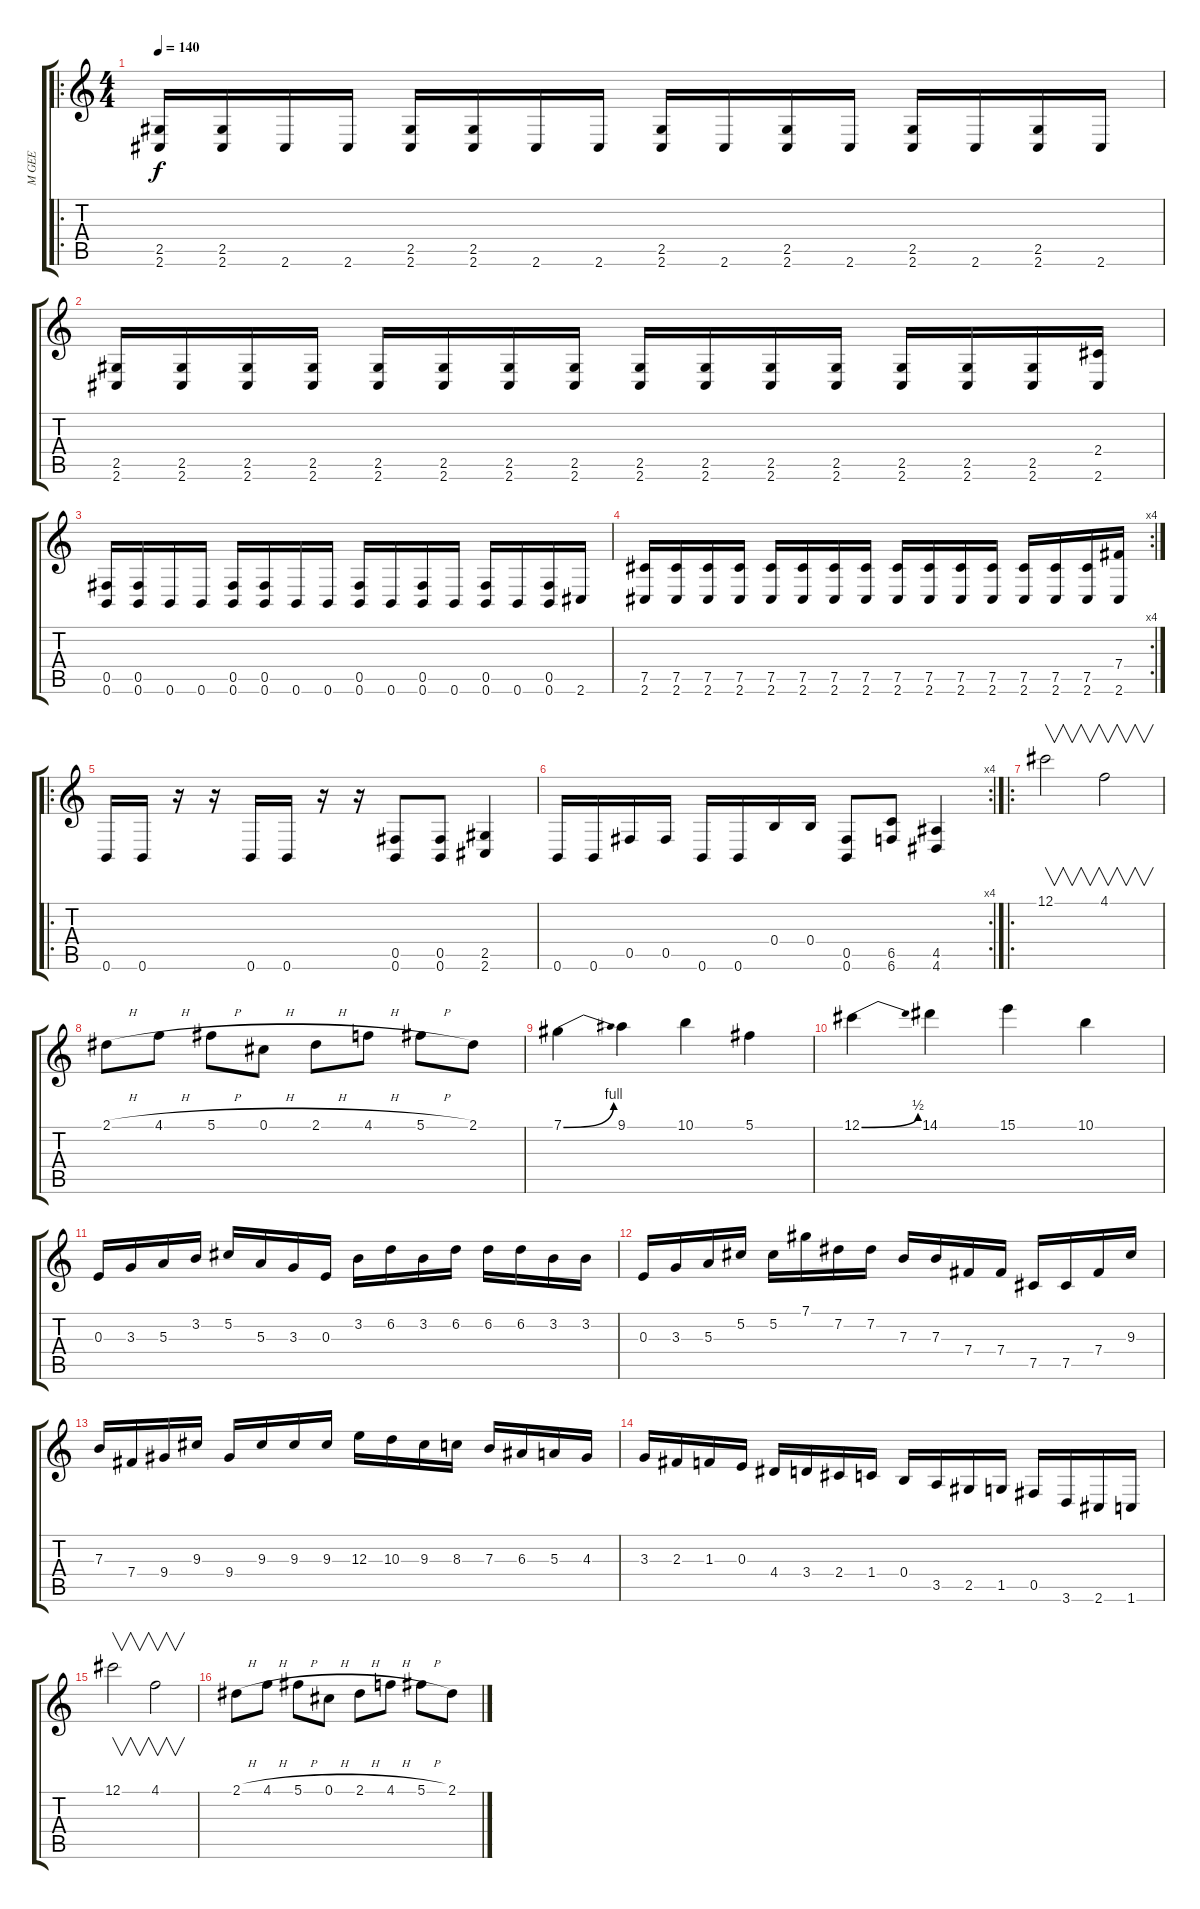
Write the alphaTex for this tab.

\track ("M GEE" "M GEE") {instrument distortionguitar}
\staff {score tabs}
\tuning (Db4 Ab3 E3 B2 Gb2 B1) {hide}
\ro
\ts (4 4)
\tempo 140
\clef g2
\ks c
(2.5 2.6).16{dy f} (2.5 2.6).16 2.6.16 2.6.16 (2.5 2.6).16 (2.5 2.6).16 2.6.16 2.6.16 (2.5 2.6).16 2.6.16 (2.5 2.6).16 2.6.16 (2.5 2.6).16 2.6.16 (2.5 2.6).16 2.6.16 |
(2.5 2.6).16 (2.5 2.6).16 (2.5 2.6).16 (2.5 2.6).16 (2.5 2.6).16 (2.5 2.6).16 (2.5 2.6).16 (2.5 2.6).16 (2.5 2.6).16 (2.5 2.6).16 (2.5 2.6).16 (2.5 2.6).16 (2.5 2.6).16 (2.5 2.6).16 (2.5 2.6).16 (2.4 2.6).16 |
(0.5 0.6).16 (0.5 0.6).16 0.6.16 0.6.16 (0.5 0.6).16 (0.5 0.6).16 0.6.16 0.6.16 (0.5 0.6).16 0.6.16 (0.5 0.6).16 0.6.16 (0.5 0.6).16 0.6.16 (0.5 0.6).16 2.6.16 |
\rc 4
(7.5 2.6).16 (7.5 2.6).16 (7.5 2.6).16 (7.5 2.6).16 (7.5 2.6).16 (7.5 2.6).16 (7.5 2.6).16 (7.5 2.6).16 (7.5 2.6).16 (7.5 2.6).16 (7.5 2.6).16 (7.5 2.6).16 (7.5 2.6).16 (7.5 2.6).16 (7.5 2.6).16 (7.4 2.6).16 |
\ro
0.6.16 0.6.16 r.16 r.16 0.6.16 0.6.16 r.16 r.16 (0.5 0.6).8 (0.5 0.6).8 (2.5 2.6).4 |
\rc 4
0.6.16 0.6.16 0.5.16 0.5.16 0.6.16 0.6.16 0.4.16 0.4.16 (0.5 0.6).8 (6.5 6.6).8 (4.5 4.6).4 |
\ro
12.1.2{v} 4.1.2{v} |
2.1{h}.8 4.1{h}.8 5.1{h}.8 0.1{h}.8 2.1{h}.8 4.1{h}.8 5.1{h}.8 2.1.8 |
7.1{be (bend 0 0 60 4)}.4 9.1.4 10.1.4 5.1.4 |
12.1{be (bend 0 0 60 2)}.4 14.1.4 15.1.4 10.1.4 |
0.3.16 3.3.16 5.3.16 3.2.16 5.2.16 5.3.16 3.3.16 0.3.16 3.2.16 6.2.16 3.2.16 6.2.16 6.2.16 6.2.16 3.2.16 3.2.16 |
0.3.16 3.3.16 5.3.16 5.2.16 5.2.16 7.1.16 7.2.16 7.2.16 7.3.16 7.3.16 7.4.16 7.4.16 7.5.16 7.5.16 7.4.16 9.3.16 |
7.3.16 7.4.16 9.4.16 9.3.16 9.4.16 9.3.16 9.3.16 9.3.16 12.3.16 10.3.16 9.3.16 8.3.16 7.3.16 6.3.16 5.3.16 4.3.16 |
3.3.16 2.3.16 1.3.16 0.3.16 4.4.16 3.4.16 2.4.16 1.4.16 0.4.16 3.5.16 2.5.16 1.5.16 0.5.16 3.6.16 2.6.16 1.6.16 |
12.1.2{v} 4.1.2{v} |
2.1{h}.8 4.1{h}.8 5.1{h}.8 0.1{h}.8 2.1{h}.8 4.1{h}.8 5.1{h}.8 2.1.8
